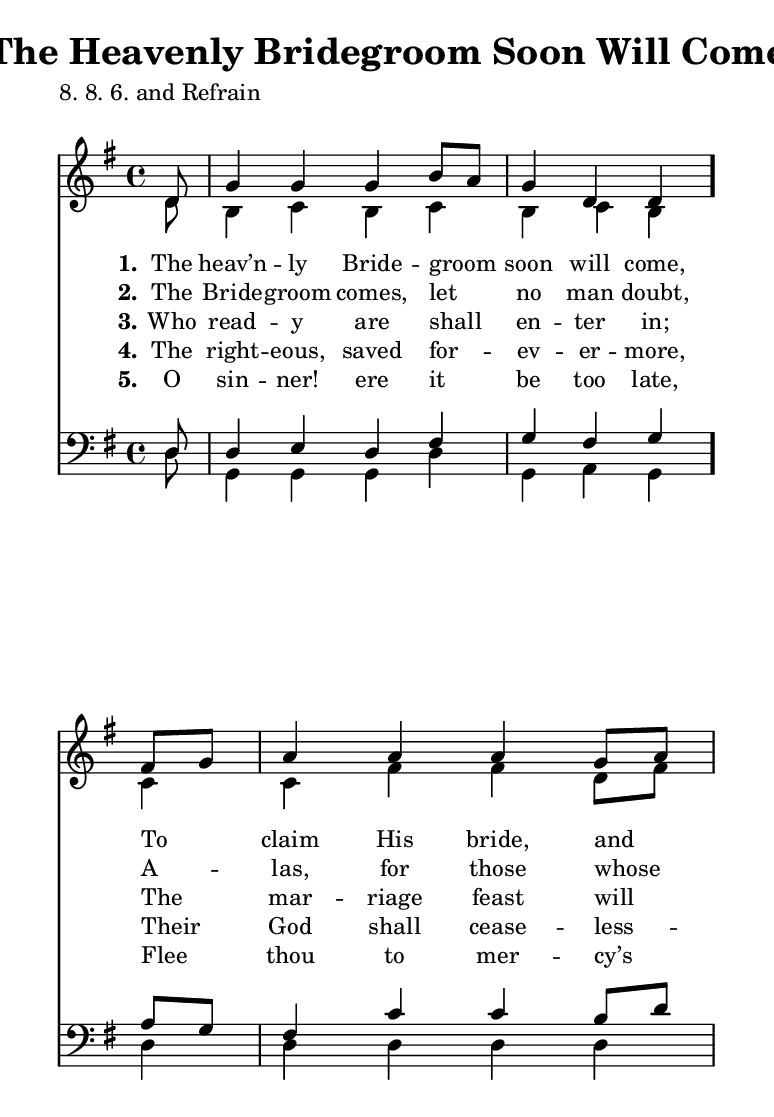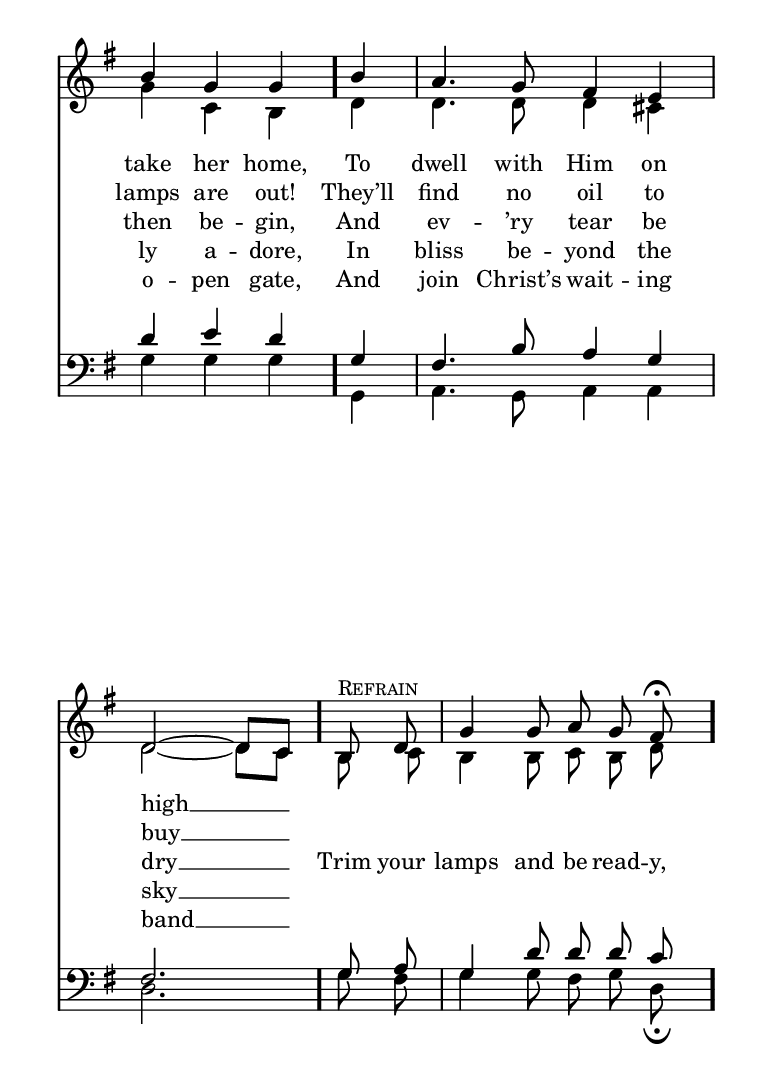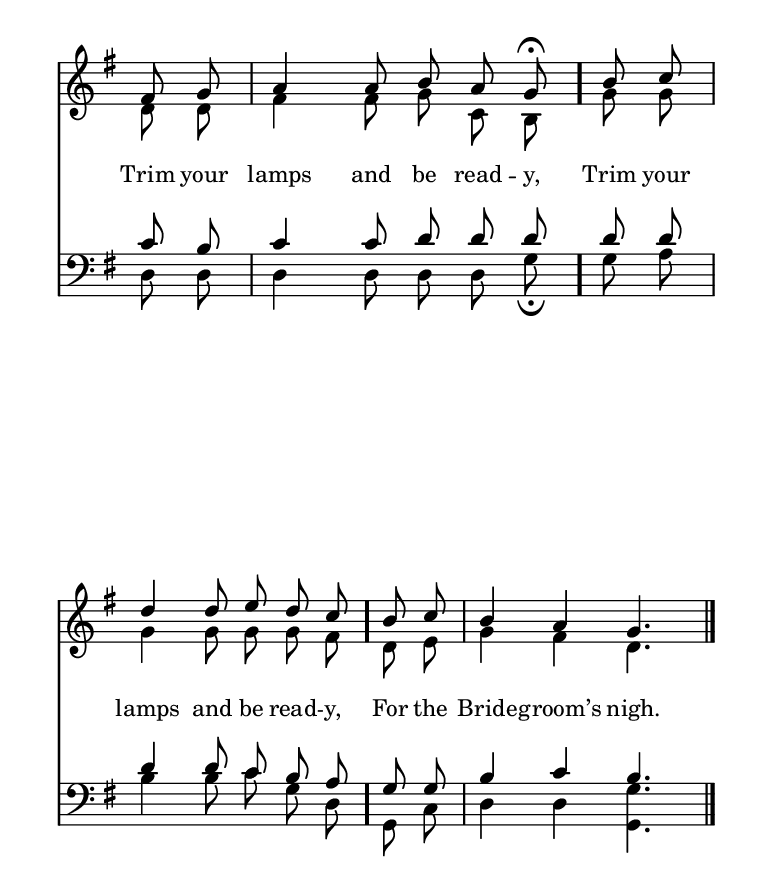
\include "common/global.ily"
\paper {
  \include "common/paper.ily"
  system-count = #(cond (is-eogsized 4) (#t #f))
}

\header{
  hymnnumber = "41"
  title = "The Heavenly Bridegroom Soon Will Come"
  tunename = ""
  meter = "8. 8. 6. and Refrain"
  %poet = ""
  %composer = ""
  %copyright = ""
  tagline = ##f
}

% for fermata in MIDI
ta = { \tempo 4=78 }
tb = { \tempo 4=26 }

patternAA = { \ta c8 | c4 c4 c4 c8[ c8] | c4 c4 c4 }
patternAB = { \ta c8 | c4 c4 c4 c4      | c4 c4 c4 }
patternBA = { \ta c8[ c8] | c4 c4 c4 c8[ c8] | c4 c4 c4 }
patternBB = { \ta c4      | c4 c4 c4 c8[ c8] | c4 c4 c4 }
patternBC = { \ta c4      | c4 c4 c4 c4      | c4 c4 c4 }
patternCA = { \ta c4 | c4. c8 c4 c4 | c2 ~ c8[ c8] }
patternCB = { \ta c4 | c4. c8 c4 c4 | c2.          }
patternDA = { \ta c8 c8 | c4 c8 c8 c8 \tb c8 \ta }
patternDB = { \ta c8 c8 | c4 c8 c8 c8 c8 }
patternEA = { \ta c8 c8 | c4 c4 c4. }

global = {
  \include "common/overrides.ily"
  \override Staff.TimeSignature.style = #'()
  \time 4/4
  \override Score.MetronomeMark.transparent = ##t % hide all fermata changes too
  \ta
  \key g \major
  \partial 8
  \autoBeamOff
}

notesSoprano = {
\global
\relative c' {

  \changePitch \patternAA { d | g g g b a | g d d }
  \changePitch \patternBA { fis g | a a a g a | b g g }
  \changePitch \patternCA { b | a g fis e | d d c }

  << s^\markup { \small \caps "Refrain" }
  \changePitch \patternDA { b d | g g a g fis \fermata } >>
  \changePitch \patternDA { fis g | a a b a g \fermata }
  \changePitch \patternDB { b c | d d e d c }
  \changePitch \patternEA { b c | b a g }

  \bar "|."

}
}

notesAlto = {
\global
\relative e' {

  \changePitch \patternAB { d | b c b c | b c b }
  \changePitch \patternBB { c | c fis fis d fis | g c, b }
  \changePitch \patternCA { d | d d d cis | d d c }

  \changePitch \patternDA { b c | b b c b d }
  \changePitch \patternDA { d d | fis fis g c, b }
  \changePitch \patternDB { g' g | g g g g fis }
  \changePitch \patternEA { d e | g fis d }

}
}

notesTenor = {
\global
\relative a, {

  \changePitch \patternAB { d | d e d fis | g fis g }
  \changePitch \patternBA { a g | fis c' c b d | d e d }
  \changePitch \patternCB { g, | fis b a g | fis }

  \changePitch \patternDA { g a | g d' d d c }
  \changePitch \patternDA { c b | c c d d d }
  \changePitch \patternDB { d d | d d c b a }
  \changePitch \patternEA { g g | b c b }

}
}

notesBass = {
\global
\relative f {

  \changePitch \patternAB { d | g, g g d' | g, a g }
  \changePitch \patternBC { d' | d d d d | g g g }
  \changePitch \patternCB { g, | a g a a | d }

  \changePitch \patternDA { g fis | g g fis g d \fermata }
  \changePitch \patternDA { d d | d d d d g \fermata }
  \changePitch \patternDB { g a | b b c g d }
  \changePitch \patternEA { g, c | d d < g g, > }

}
}

Refrain = \lyricmode {

Trim your lamps and be read -- y, \bar "."
Trim your lamps and be read -- y, \bar "."
Trim your lamps and be read -- y, \bar "."
For the Bride -- groom’s nigh. \bar "."

}

wordsA = \lyricmode {
\set stanza = "1."

The heav’n -- ly Bride -- groom soon will come, \bar "."
To claim His bride, and take her home, \bar "."
To dwell with Him on high __ \bar "."

}

wordsB = \lyricmode {
\set stanza = "2."

The Bride -- groom comes, let no man doubt,
A -- las, for those whose lamps are out!
They’ll find no oil to buy __

}

wordsC = \lyricmode {
\set stanza = "3."

Who read -- y are shall en -- ter in;
The mar -- riage feast will then be -- gin,
And ev -- ’ry tear be dry __

\Refrain

}

wordsD = \lyricmode {
\set stanza = "4."

The right -- eous, saved for -- ev -- er -- more,
Their God shall cease -- less -- ly a -- dore,
In bliss be -- yond the sky __

}

wordsE = \lyricmode {
\set stanza = "5."

O sin -- ner! ere it be too late,
Flee thou to mer -- cy’s o -- pen gate,
And join Christ’s wait -- ing band __

}

\score {
  \context ChoirStaff <<
    \context Staff = upper <<
      \set ChoirStaff.systemStartDelimiter = #'SystemStartBar
      \context Voice  = sopranos { \voiceOne << \notesSoprano >> }
      \context Voice  = altos { \voiceTwo << \notesAlto >> }
      \context Lyrics = one   \lyricsto sopranos \wordsA
      \context Lyrics = two   \lyricsto sopranos \wordsB
      \context Lyrics = three \lyricsto sopranos \wordsC
      \context Lyrics = four  \lyricsto sopranos \wordsD
      \context Lyrics = five  \lyricsto sopranos \wordsE
    >>
    \context Staff = men <<
      \clef bass
      \context Voice  = tenors { \voiceOne << \notesTenor >> }
      \context Voice  = basses { \voiceTwo << \notesBass >> }
    >>
  >>
  \layout {
    \include "common/layout.ily"
  }
  \midi{
    \include "common/midi.ily"
  }
}

%\markup { \fill-line { \column {
%  \line{ \bold 5 \column { \wordsE } } \combine \null \vspace #0.4
%  \line{ \bold 6 \column { \wordsF } } \combine \null \vspace #0.4
%  \line{ \bold 7 \column { \wordsG } } \combine \null \vspace #0.4
%  \line{ \bold 8 \column { \wordsH } } \combine \null \vspace #0.4
%} } }

\version "2.18.0"  % necessary for upgrading to future LilyPond versions.

% vi:set et ts=2 sw=2 ai nocindent syntax=lilypond:
